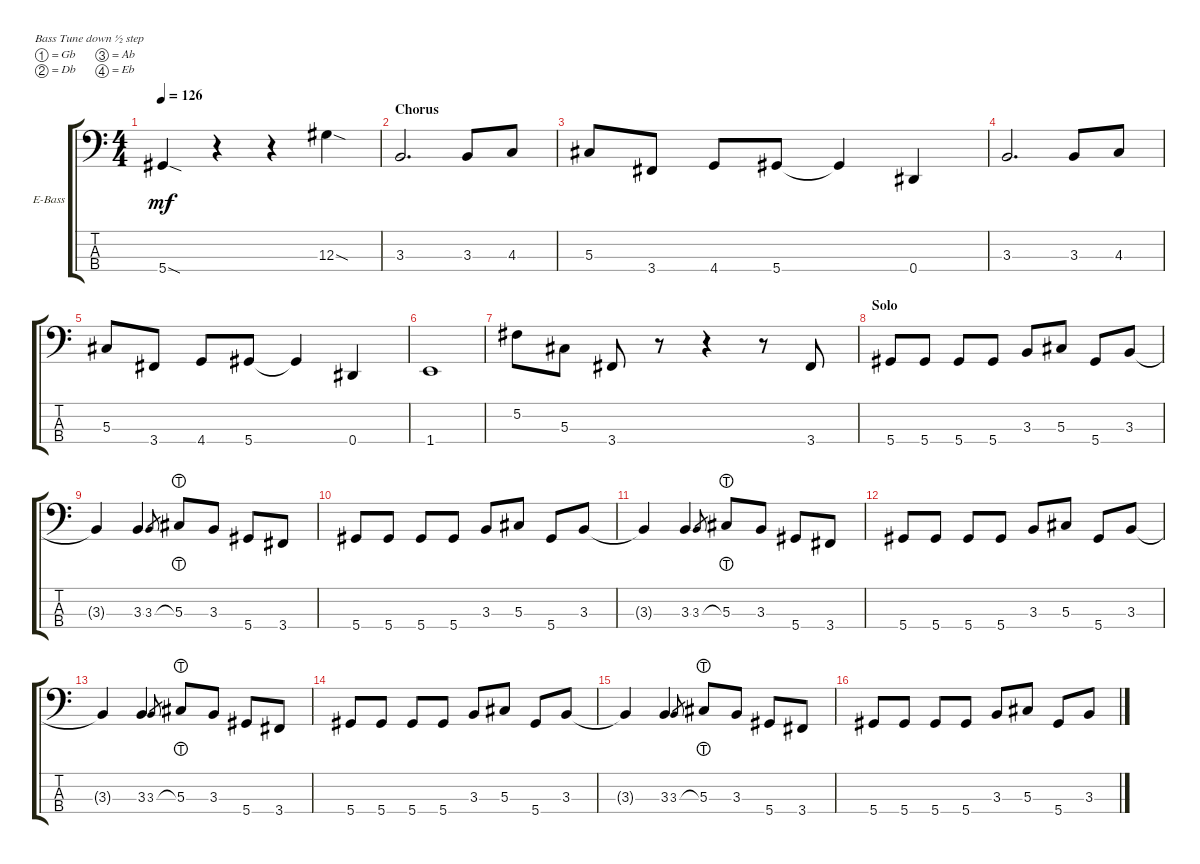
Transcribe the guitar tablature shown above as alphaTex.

\defaultSystemsLayout 4
\bracketExtendMode groupsimilarinstruments
\firstSystemTrackNameOrientation horizontal
\otherSystemsTrackNameOrientation horizontal
\track ("GENE SIMMONS" "E-Bass") {instrument electricbassfinger}
\staff {score tabs}
\tuning (Gb2 Db2 Ab1 Eb1)
\ts (4 4)
\tempo 126
\clef f4
\ks c
5.4{sod}.4{dy mf} r.4 r.4 12.3{sod}.4 |
\section ("" "Chorus")
3.3.2{d} 3.3.8 4.3.8 |
5.3.8 3.4.8 4.4.8 5.4.8 5.4{t}.4 0.4.4 |
3.3.2{d} 3.3.8 4.3.8 |
5.3.8 3.4.8 4.4.8 5.4.8 5.4{t}.4 0.4.4 |
1.4.1 |
5.2.8 5.3.8 3.4.8 r.8 r.4 r.8 3.4.8 |
\section ("" "Solo")
5.4.8 5.4.8 5.4.8 5.4.8 3.3.8 5.3.8 5.4.8 3.3.8 |
3.3{t}.4 3.3.4 3.3.8{gr} 5.3{lht}.8 3.3.8 5.4.8 3.4.8 |
5.4.8 5.4.8 5.4.8 5.4.8 3.3.8 5.3.8 5.4.8 3.3.8 |
3.3{t}.4 3.3.4 3.3.8{gr} 5.3{lht}.8 3.3.8 5.4.8 3.4.8 |
5.4.8 5.4.8 5.4.8 5.4.8 3.3.8 5.3.8 5.4.8 3.3.8 |
3.3{t}.4 3.3.4 3.3.8{gr} 5.3{lht}.8 3.3.8 5.4.8 3.4.8 |
5.4.8 5.4.8 5.4.8 5.4.8 3.3.8 5.3.8 5.4.8 3.3.8 |
3.3{t}.4 3.3.4 3.3.8{gr} 5.3{lht}.8 3.3.8 5.4.8 3.4.8 |
5.4.8 5.4.8 5.4.8 5.4.8 3.3.8 5.3.8 5.4.8 3.3.8
